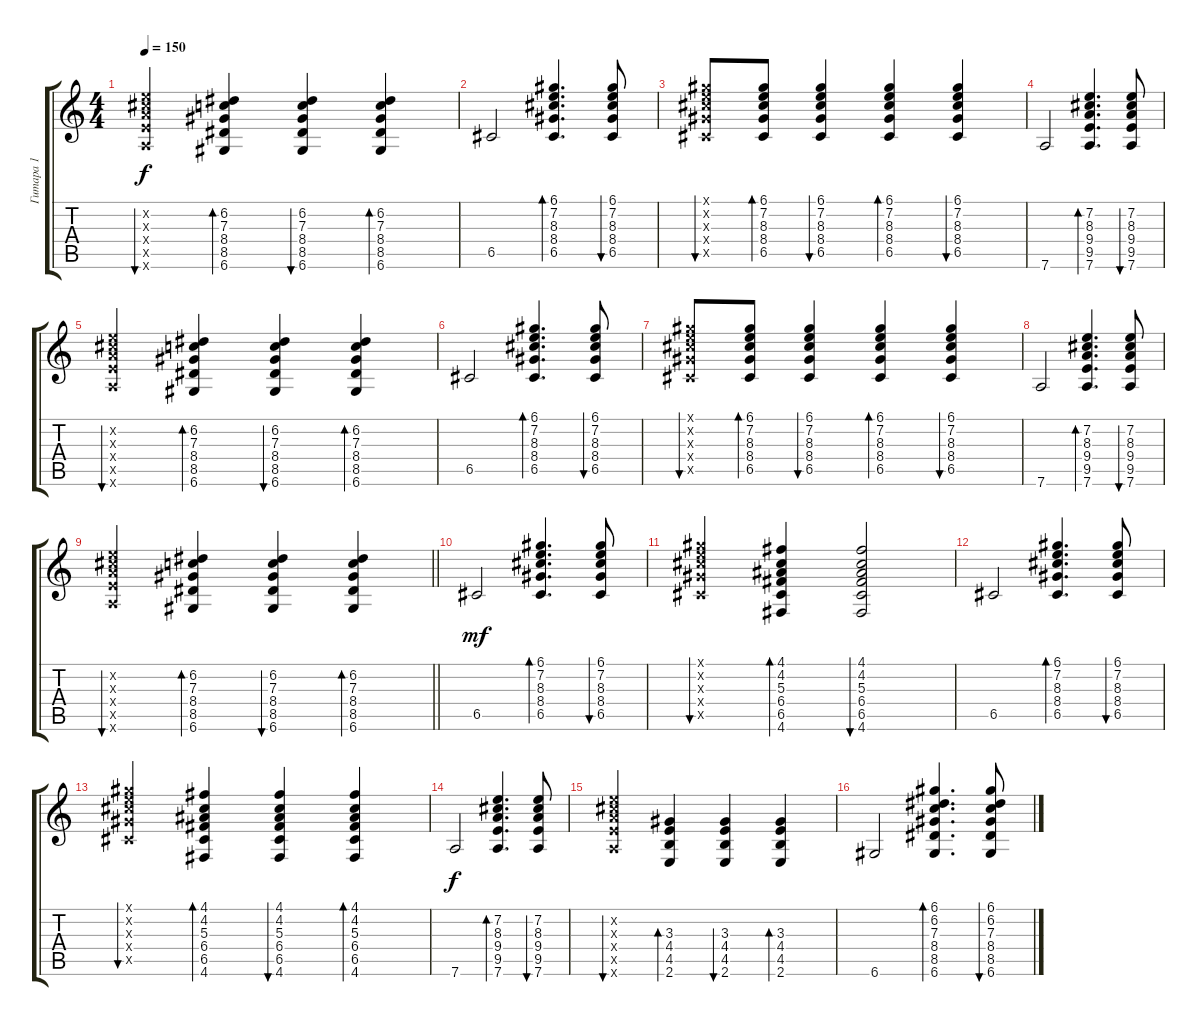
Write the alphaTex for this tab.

\track ("Гитара 1" "Гитара 1") {instrument acousticguitarsteel}
\staff {score tabs}
\tuning (D4 A3 F3 C3 G2 D2) {hide}
\ts (4 4)
\tempo 150
\clef g2
\ks c
(7.2{x} 8.3{x} 9.4{x} 9.5{x} 7.6{x}).4{bu 60 dy f} (6.2 7.3 8.4 8.5 6.6).4{bd 60} (6.2 7.3 8.4 8.5 6.6).4{bu 60} (6.2 7.3 8.4 8.5 6.6).4{bd 60} |
6.5.2 (6.1 7.2 8.3 8.4 6.5).4{d bd 60} (6.1 7.2 8.3 8.4 6.5).8{bu 60} |
(6.1{x} 7.2{x} 8.3{x} 8.4{x} 6.5{x}).8{bu 60} (6.1 7.2 8.3 8.4 6.5).8{bd 60} (6.1 7.2 8.3 8.4 6.5).4{bu 60} (6.1 7.2 8.3 8.4 6.5).4{bd 60} (6.1 7.2 8.3 8.4 6.5).4{bu 60} |
7.6.2 (7.2 8.3 9.4 9.5 7.6).4{d bd 60} (7.2 8.3 9.4 9.5 7.6).8{bu 60} |
(7.2{x} 8.3{x} 9.4{x} 9.5{x} 7.6{x}).4{bu 60} (6.2 7.3 8.4 8.5 6.6).4{bd 60} (6.2 7.3 8.4 8.5 6.6).4{bu 60} (6.2 7.3 8.4 8.5 6.6).4{bd 60} |
6.5.2 (6.1 7.2 8.3 8.4 6.5).4{d bd 60} (6.1 7.2 8.3 8.4 6.5).8{bu 60} |
(6.1{x} 7.2{x} 8.3{x} 8.4{x} 6.5{x}).8{bu 60} (6.1 7.2 8.3 8.4 6.5).8{bd 60} (6.1 7.2 8.3 8.4 6.5).4{bu 60} (6.1 7.2 8.3 8.4 6.5).4{bd 60} (6.1 7.2 8.3 8.4 6.5).4{bu 60} |
7.6.2 (7.2 8.3 9.4 9.5 7.6).4{d bd 60} (7.2 8.3 9.4 9.5 7.6).8{bu 60} |
\barLineRight lightlight
(7.2{x} 8.3{x} 9.4{x} 9.5{x} 7.6{x}).4{bu 60} (6.2 7.3 8.4 8.5 6.6).4{bd 60} (6.2 7.3 8.4 8.5 6.6).4{bu 60} (6.2 7.3 8.4 8.5 6.6).4{bd 60} |
6.5.2{dy mf} (6.1 7.2 8.3 8.4 6.5).4{d bd 60} (6.1 7.2 8.3 8.4 6.5).8{bu 60} |
(6.1{x} 7.2{x} 8.3{x} 8.4{x} 6.5{x}).4{bu 60} (4.1 4.2 5.3 6.4 6.5 4.6).4{bd 60} (4.1 4.2 5.3 6.4 6.5 4.6).2{bu 60} |
6.5.2 (6.1 7.2 8.3 8.4 6.5).4{d bd 60} (6.1 7.2 8.3 8.4 6.5).8{bu 60} |
(6.1{x} 7.2{x} 8.3{x} 8.4{x} 6.5{x}).4{bu 60} (4.1 4.2 5.3 6.4 6.5 4.6).4{bd 60} (4.1 4.2 5.3 6.4 6.5 4.6).4{bu 60} (4.1 4.2 5.3 6.4 6.5 4.6).4{bd 60} |
7.6.2{dy f} (7.2 8.3 9.4 9.5 7.6).4{d bd 60} (7.2 8.3 9.4 9.5 7.6).8{bu 60} |
(7.2{x} 8.3{x} 9.4{x} 9.5{x} 7.6{x}).4{bu 60} (3.3 4.4 4.5 2.6).4{bd 60} (3.3 4.4 4.5 2.6).4{bu 60} (3.3 4.4 4.5 2.6).4{bd 60} |
6.6.2 (6.1 6.2 7.3 8.4 8.5 6.6).4{d bd 60} (6.1 6.2 7.3 8.4 8.5 6.6).8{bu 60}
